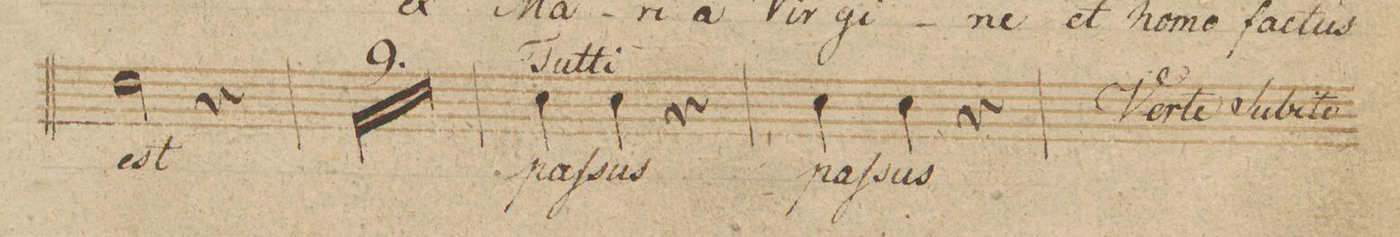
**kern	**text	**dynam
*I"Alto.	*	*
*clefC3	*	*
*k[b-e-a-d-]	*	*
*met(c|)	*	*
*M3/4	*	*
2e-\	est	.
4r	.	.
=107	=107	=107
2.r	.	.
=108	=108	=108
2.r	.	.
=109	=109	=109
2.r	.	.
=110	=110	=110
2.r	.	.
=111	=111	=111
2.r	.	.
=112	=112	=112
2.r	.	.
=113	=113	=113
2.r	.	.
=114	=114	=114
2.r	.	.
=115	=115	=115
2.r	.	.
=116	=116	=116
4d-\	paſ-	.
4d-\	-sus	.
4r	.	.
=117	=117	=117
4d-\	paſ-	.
4d-\	-sus	.
4r	.	.
=118	=118	=118
*-	*-	*-
